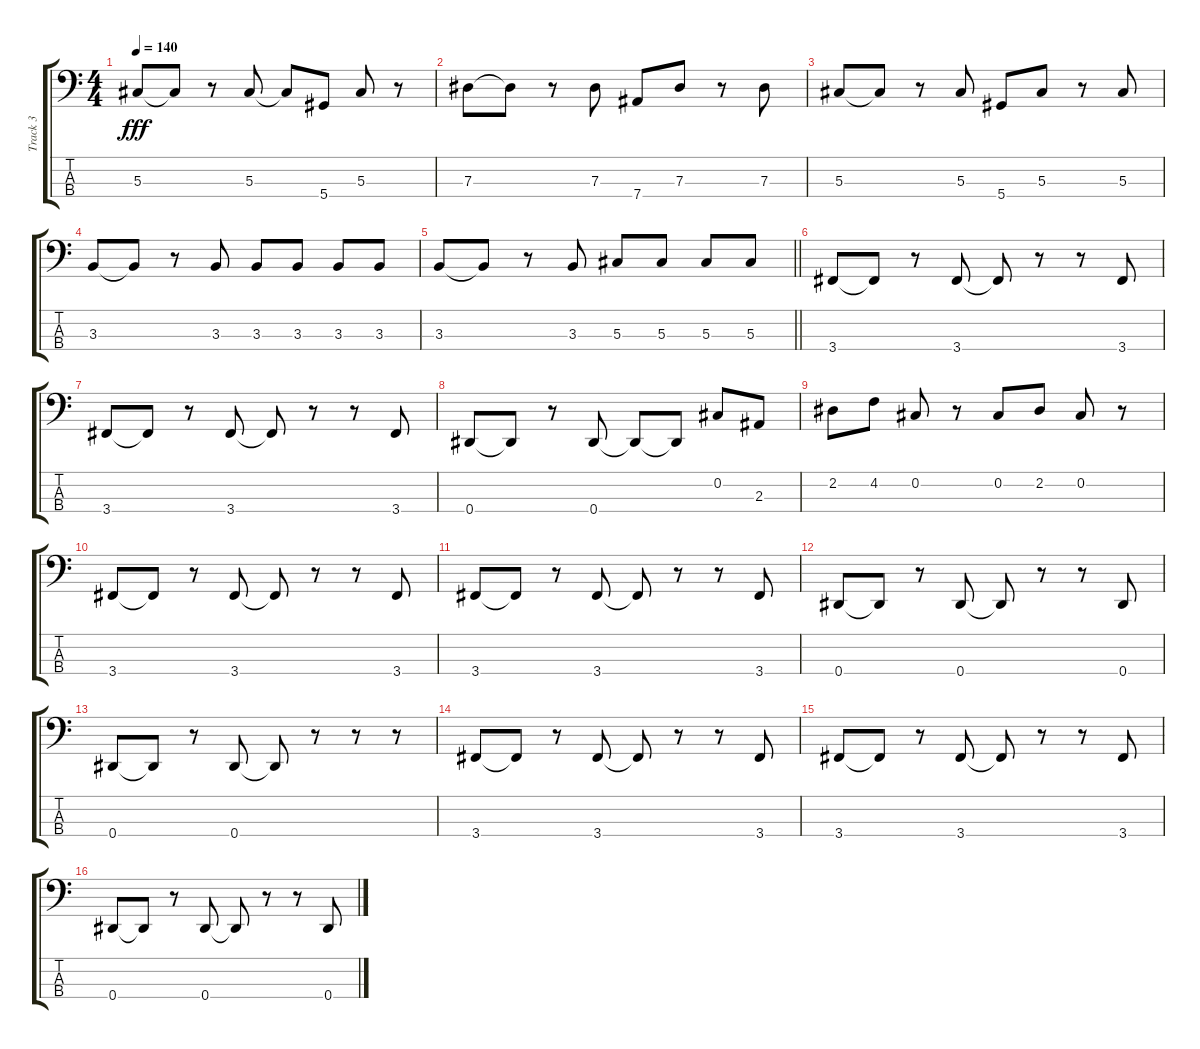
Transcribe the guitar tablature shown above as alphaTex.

\track ("Track 3" "Track 3") {instrument electricbassfinger}
\staff {score tabs}
\tuning (Gb2 Db2 Ab1 Eb1) {hide}
\ts (4 4)
\tempo 140
\clef f4
\ks c
5.3.8{dy fff} 5.3{t}.8 r.8 5.3.8 5.3{t}.8 5.4.8 5.3.8 r.8 |
7.3.8 7.3{t}.8 r.8 7.3.8 7.4.8 7.3.8 r.8 7.3.8 |
5.3.8 5.3{t}.8 r.8 5.3.8 5.4.8 5.3.8 r.8 5.3.8 |
3.3.8 3.3{t}.8 r.8 3.3.8 3.3.8 3.3.8 3.3.8 3.3.8 |
\barLineRight lightlight
3.3.8 3.3{t}.8 r.8 3.3.8 5.3.8 5.3.8 5.3.8 5.3.8 |
3.4.8 3.4{t}.8 r.8 3.4.8 3.4{t}.8 r.8 r.8 3.4.8 |
3.4.8 3.4{t}.8 r.8 3.4.8 3.4{t}.8 r.8 r.8 3.4.8 |
0.4.8 0.4{t}.8 r.8 0.4.8 0.4{t}.8 0.4{t}.8 0.2.8 2.3.8 |
2.2.8 4.2.8 0.2.8 r.8 0.2.8 2.2.8 0.2.8 r.8 |
3.4.8 3.4{t}.8 r.8 3.4.8 3.4{t}.8 r.8 r.8 3.4.8 |
3.4.8 3.4{t}.8 r.8 3.4.8 3.4{t}.8 r.8 r.8 3.4.8 |
0.4.8 0.4{t}.8 r.8 0.4.8 0.4{t}.8 r.8 r.8 0.4.8 |
0.4.8 0.4{t}.8 r.8 0.4.8 0.4{t}.8 r.8 r.8 r.8 |
3.4.8 3.4{t}.8 r.8 3.4.8 3.4{t}.8 r.8 r.8 3.4.8 |
3.4.8 3.4{t}.8 r.8 3.4.8 3.4{t}.8 r.8 r.8 3.4.8 |
0.4.8 0.4{t}.8 r.8 0.4.8 0.4{t}.8 r.8 r.8 0.4.8
